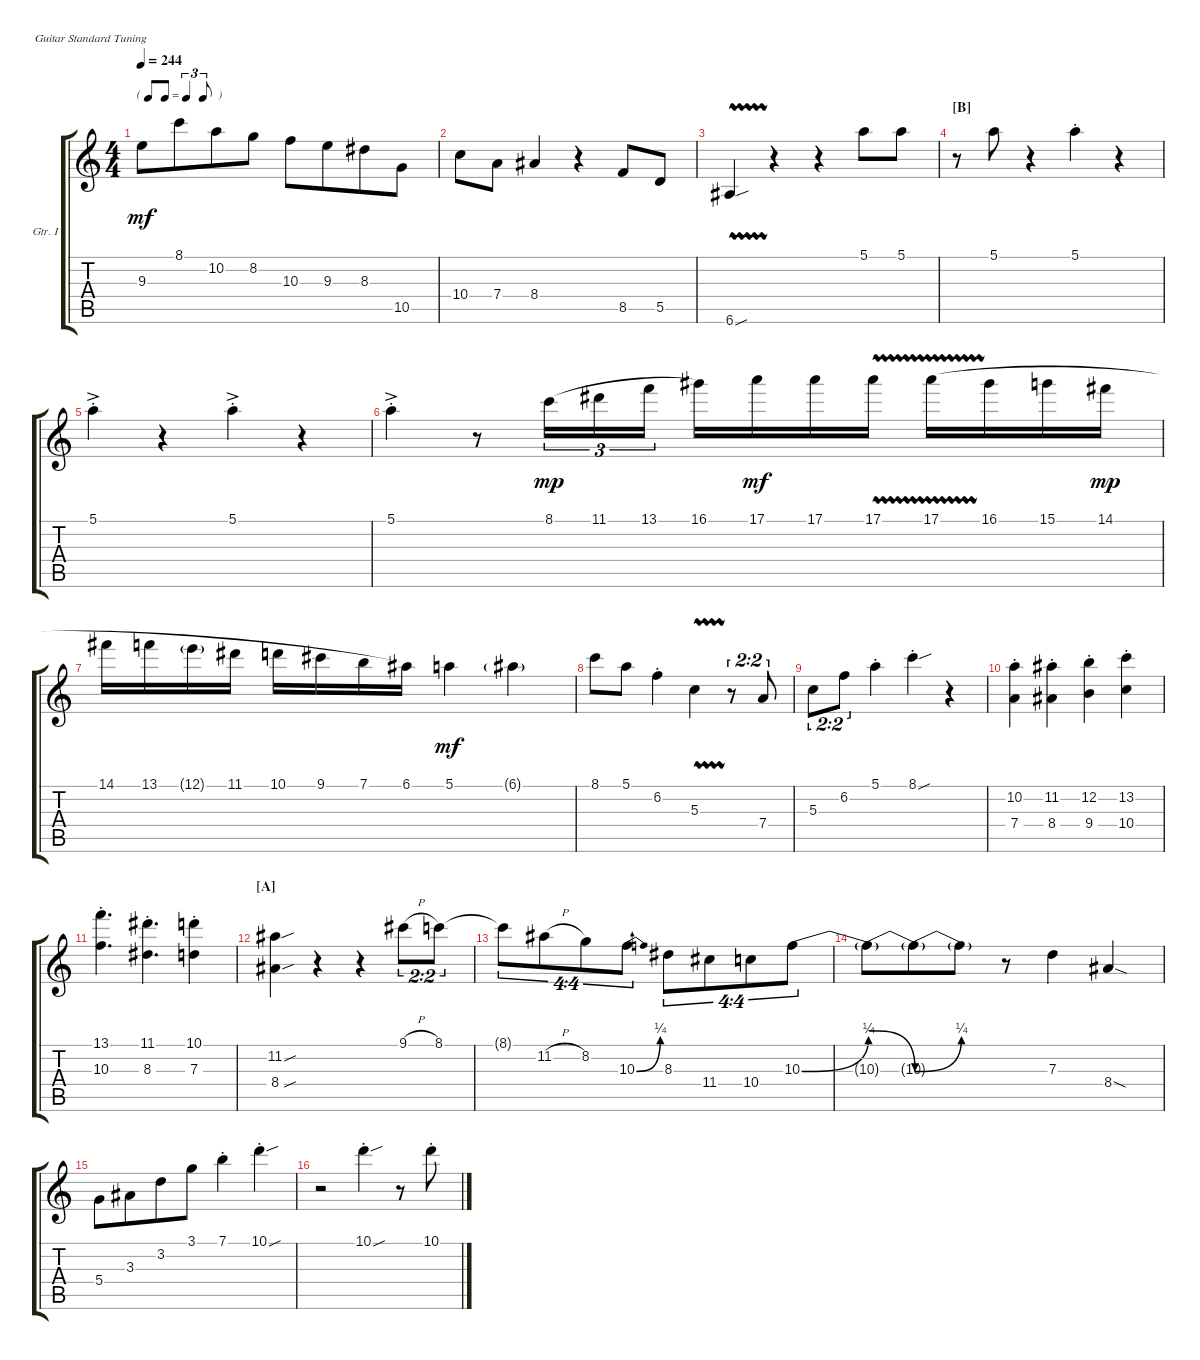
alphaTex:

\defaultSystemsLayout 4
\bracketExtendMode groupsimilarinstruments
\firstSystemTrackNameOrientation horizontal
\otherSystemsTrackNameOrientation horizontal
\track ("Guitar I" "Gtr. I") {instrument acousticguitarsteel}
\staff {score tabs}
\tuning (E4 B3 G3 D3 A2 E2)
\ts (4 4)
\tf triplet8th
\tempo 244
\clef g2
\ks c
9.3.8{dy mf} 8.1.8{beam merge} 10.2.8 8.2.8 10.3.8 9.3.8{beam merge} 8.3.8 10.5.8 |
10.4.8 7.4.8 8.4.4 r.4 8.5.8 5.5.8 |
6.6{vw sou}.4 r.4 r.4 5.1.8 5.1.8 |
\section ("B" "")
r.8 5.1.8 r.4 5.1{st}.4 r.4 |
5.1{ac st}.4 r.4 5.1{ac st}.4 r.4 |
5.1{ac st}.4 r.8 8.1.16{tu (3 2) dy mp legatoorigin} 11.1.16{tu (3 2) legatoorigin} 13.1.16{tu (3 2) legatoorigin} 16.1.16 17.1.16{dy mf} 17.1.16 17.1{vw}.16 17.1{vw}.16{legatoorigin} 16.1.16{legatoorigin} 15.1.16{legatoorigin} 14.1.16{dy mp legatoorigin} |
14.1.16{legatoorigin} 13.1.16{legatoorigin} 12.1{g}.16{legatoorigin} 11.1.16{legatoorigin} 10.1.16{legatoorigin} 9.1.16{legatoorigin} 7.1.16{legatoorigin} 6.1.16 5.1.4{dy mf} 6.1{g}.4 |
8.1.8 5.1.8 6.2{st}.4 5.3{vw}.4 r.8{tu (2 2)} 7.4.8{tu (2 2)} |
5.3.8{tu (2 2) beam merge} 6.2.8{tu (2 2)} 5.1{st}.4 8.1{sou st}.4 r.4 |
(7.4{st} 10.2{st}).4 (8.4{st} 11.2{st}).4 (9.4{st} 12.2{st}).4 (10.4{st} 13.2{st}).4 |
(10.3{st} 13.1{st}).4{d} (11.1{st} 8.3{st}).4{d} (7.3{st} 10.1{st}).4 |
\section ("A" "")
(8.4{sou} 11.2{sou}).4 r.4 r.4 9.1{h}.8{tu (2 2)} 8.1.8{tu (2 2)} |
8.1{t}.8{tu (4 4)} 11.2{h}.8{tu (4 4) beam merge} 8.2.8{tu (4 4)} 10.3{be (bend 0 0 59.4 1)}.8{tu (4 4)} 8.3.8{tu (4 4)} 11.4.8{tu (4 4) beam merge} 10.4.8{tu (4 4)} 10.3{be (bend 0 0 45 1)}.8{tu (4 4)} |
10.3{be (release 0 2 59.4 0) t}.8 10.3{be (bend 0 0 59.4 1) t}.8{beam merge} 10.3{be (hold 0 0 60 0) t}.8 r.8 7.3.4 8.4{sod}.4 |
5.4.8 3.3.8{beam merge} 3.2.8 3.1.8 7.1{st}.4 10.1{sou st}.4 |
r.2 10.1{sou st}.4 r.8 10.1{st}.8
